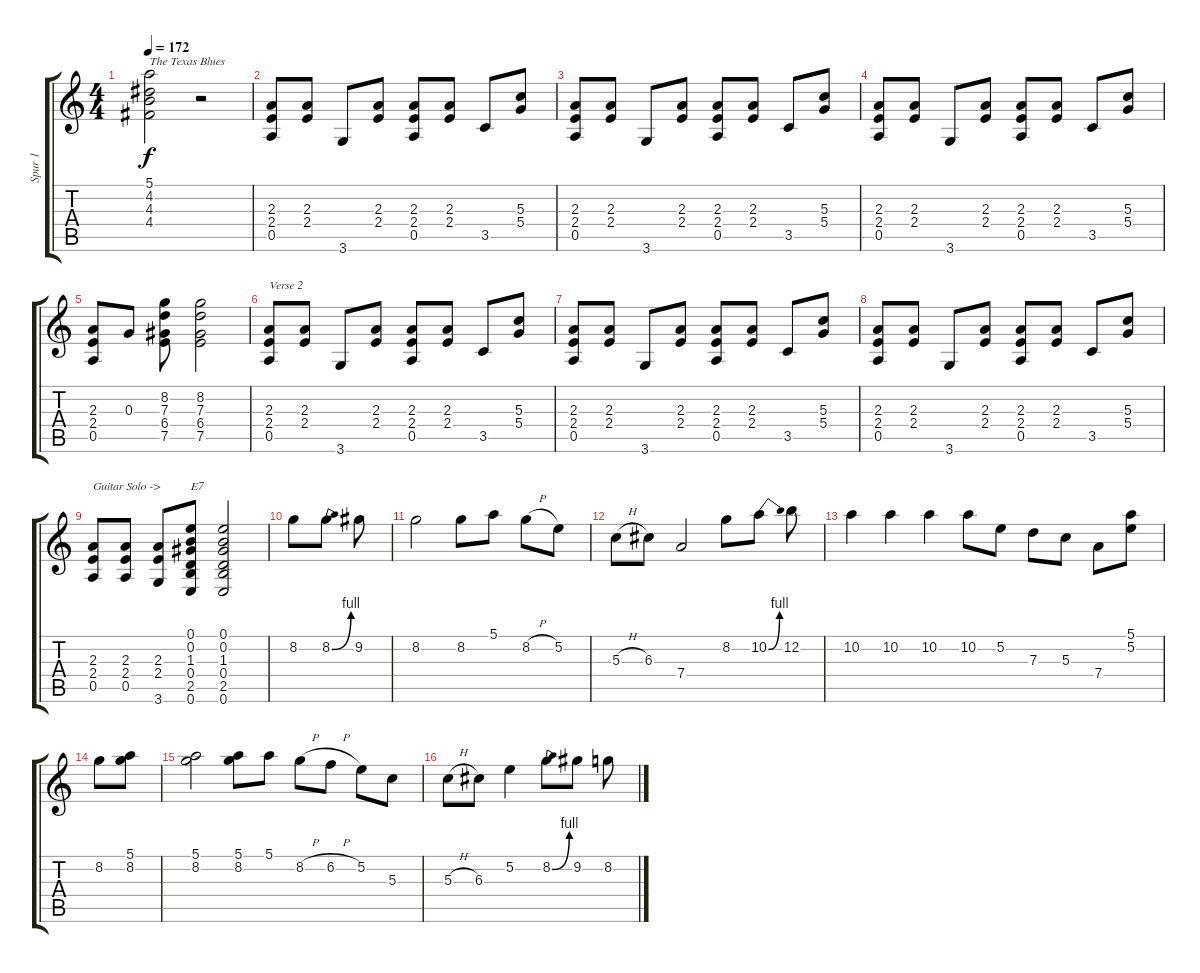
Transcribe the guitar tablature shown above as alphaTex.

\track ("Spur 1" "Spur 1") {instrument distortionguitar}
\staff {score tabs}
\tuning (E4 B3 G3 D3 A2 E2) {hide}
\ts (4 4)
\tempo 172
\clef g2
\ks c
(5.1 4.2 4.3 4.4).2{txt "The Texas Blues" dy f} r.2 |
(2.3 2.4 0.5).8 (2.3 2.4).8 3.6.8 (2.3 2.4).8 (2.3 2.4 0.5).8 (2.3 2.4).8 3.5.8 (5.3 5.4).8 |
(2.3 2.4 0.5).8 (2.3 2.4).8 3.6.8 (2.3 2.4).8 (2.3 2.4 0.5).8 (2.3 2.4).8 3.5.8 (5.3 5.4).8 |
(2.3 2.4 0.5).8 (2.3 2.4).8 3.6.8 (2.3 2.4).8 (2.3 2.4 0.5).8 (2.3 2.4).8 3.5.8 (5.3 5.4).8 |
(2.3 2.4 0.5).8 0.3.8 (8.2 7.3 6.4 7.5).8 (8.2 7.3 6.4 7.5).2 |
(2.3 2.4 0.5).8{txt "Verse 2"} (2.3 2.4).8 3.6.8 (2.3 2.4).8 (2.3 2.4 0.5).8 (2.3 2.4).8 3.5.8 (5.3 5.4).8 |
(2.3 2.4 0.5).8 (2.3 2.4).8 3.6.8 (2.3 2.4).8 (2.3 2.4 0.5).8 (2.3 2.4).8 3.5.8 (5.3 5.4).8 |
(2.3 2.4 0.5).8 (2.3 2.4).8 3.6.8 (2.3 2.4).8 (2.3 2.4 0.5).8 (2.3 2.4).8 3.5.8 (5.3 5.4).8 |
(2.3 2.4 0.5).8{txt "Guitar Solo ->"} (2.3 2.4 0.5).8 (2.3 2.4 3.6).8 (0.1 0.2 1.3 0.4 2.5 0.6).8{txt "E7"} (0.1 0.2 1.3 0.4 2.5 0.6).2 |
8.2.8 8.2{be (bend 0 0 60 4)}.8 9.2.8 |
8.2.2 8.2.8 5.1.8 8.2{h}.8 5.2.8 |
5.3{h}.8 6.3.8 7.4.2 8.2.8 10.2{be (bend 0 0 60 4)}.8 12.2.8 |
10.2.4 10.2.4 10.2.4 10.2.8 5.2.8 7.3.8 5.3.8 7.4.8 (5.1 5.2).8 |
8.2.8 (5.1 8.2).8 |
(5.1 8.2).2 (5.1 8.2).8 5.1.8 8.2{h}.8 6.2{h}.8 5.2.8 5.3.8 |
5.3{h}.8 6.3.8 5.2.4 8.2{be (bend 0 0 60 4)}.8 9.2.8 8.2.8
